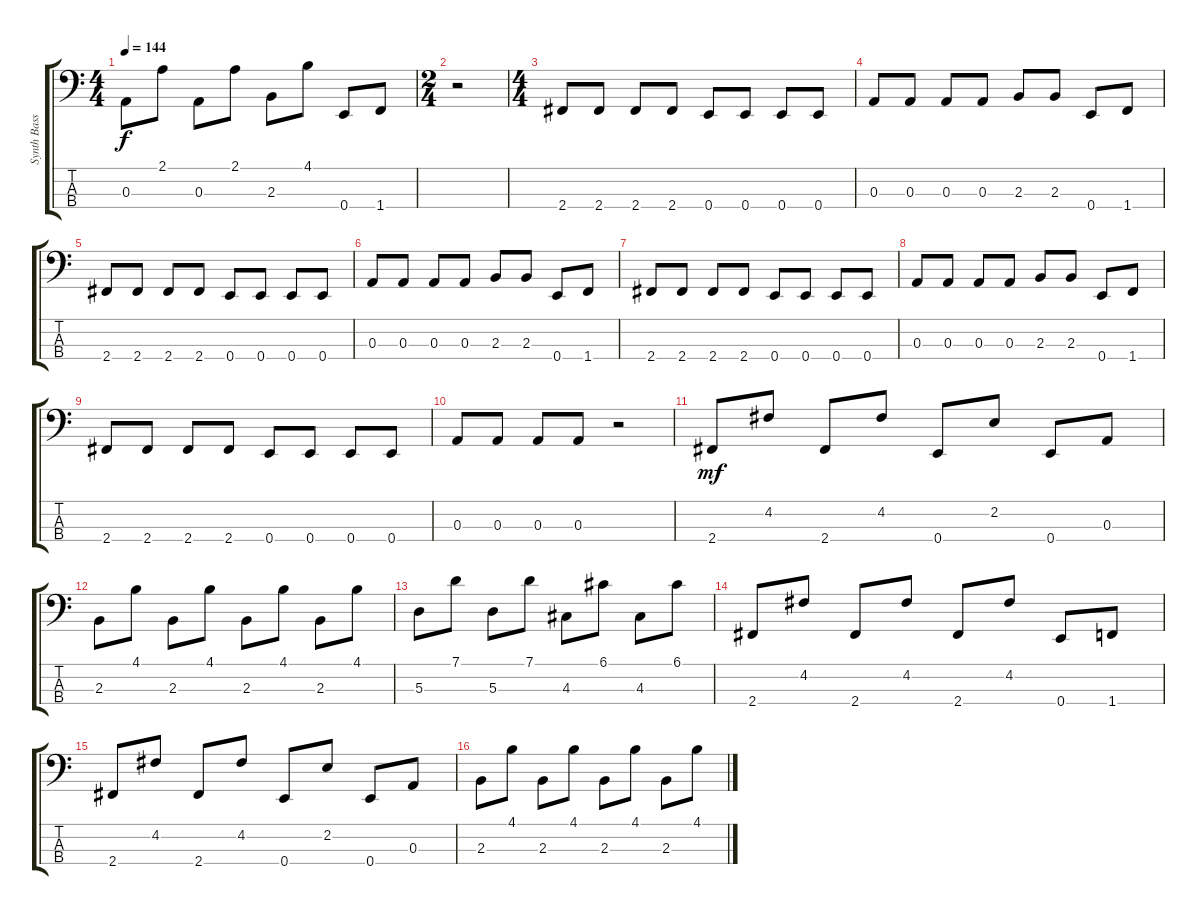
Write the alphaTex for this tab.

\track ("Synth Bass" "Synth Bass") {instrument synthbass2}
\staff {score tabs}
\tuning (G2 D2 A1 E1) {hide}
\ts (4 4)
\tempo 144
\clef f4
\ks c
0.3.8{dy f} 2.1.8 0.3.8 2.1.8 2.3.8 4.1.8 0.4.8 1.4.8 |
\ts (2 4)
r.2 |
\ts (4 4)
2.4.8 2.4.8 2.4.8 2.4.8 0.4.8 0.4.8 0.4.8 0.4.8 |
0.3.8 0.3.8 0.3.8 0.3.8 2.3.8 2.3.8 0.4.8 1.4.8 |
2.4.8 2.4.8 2.4.8 2.4.8 0.4.8 0.4.8 0.4.8 0.4.8 |
0.3.8 0.3.8 0.3.8 0.3.8 2.3.8 2.3.8 0.4.8 1.4.8 |
2.4.8 2.4.8 2.4.8 2.4.8 0.4.8 0.4.8 0.4.8 0.4.8 |
0.3.8 0.3.8 0.3.8 0.3.8 2.3.8 2.3.8 0.4.8 1.4.8 |
2.4.8 2.4.8 2.4.8 2.4.8 0.4.8 0.4.8 0.4.8 0.4.8 |
0.3.8 0.3.8 0.3.8 0.3.8 r.2 |
2.4.8{dy mf} 4.2.8 2.4.8 4.2.8 0.4.8 2.2.8 0.4.8 0.3.8 |
2.3.8 4.1.8 2.3.8 4.1.8 2.3.8 4.1.8 2.3.8 4.1.8 |
5.3.8 7.1.8 5.3.8 7.1.8 4.3.8 6.1.8 4.3.8 6.1.8 |
2.4.8 4.2.8 2.4.8 4.2.8 2.4.8 4.2.8 0.4.8 1.4.8 |
2.4.8 4.2.8 2.4.8 4.2.8 0.4.8 2.2.8 0.4.8 0.3.8 |
2.3.8 4.1.8 2.3.8 4.1.8 2.3.8 4.1.8 2.3.8 4.1.8
